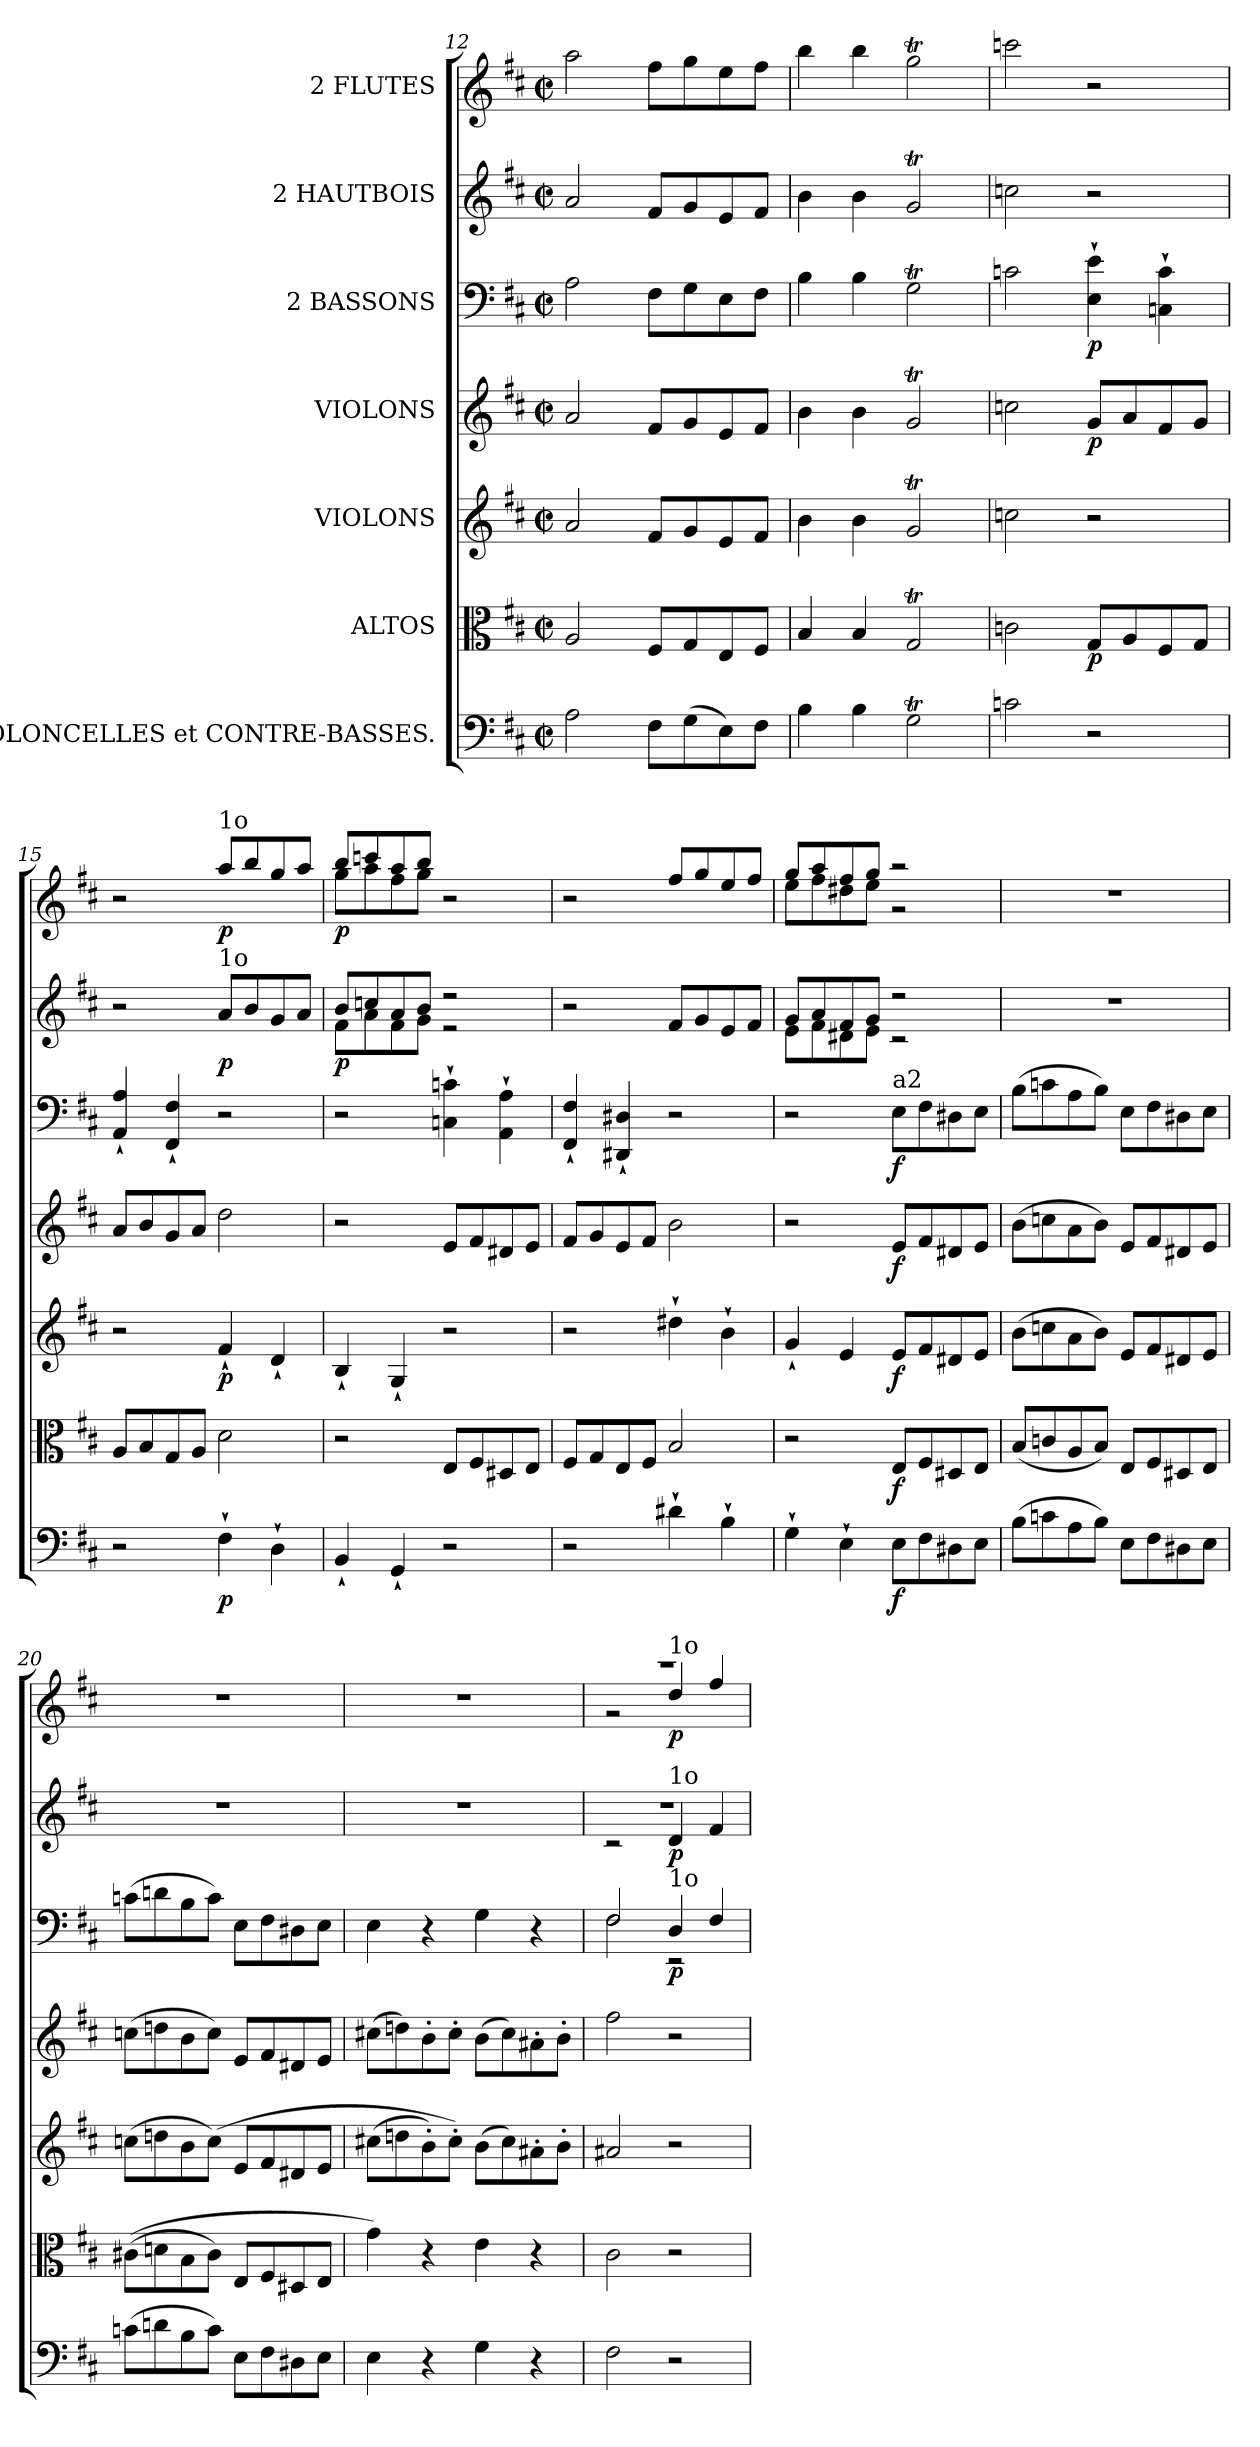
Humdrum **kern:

**kern	**dynam	**kern	**dynam	**kern	**dynam	**kern	**dynam	**kern	**dynam	**kern	**dynam	**kern	**dynam
*part7	*part7	*part6	*part6	*part5	*part5	*part4	*part4	*part3	*part3	*part2	*part2	*part1	*part1
*staff7	*staff7	*staff6	*staff6	*staff5	*staff5	*staff4	*staff4	*staff3	*staff3	*staff2	*staff2	*staff1	*staff1
*I"VIOLONCELLES et CONTRE-BASSES.	*	*I"ALTOS	*	*I"VIOLONS	*	*I"VIOLONS	*	*I"2 BASSONS	*	*I"2 HAUTBOIS	*	*I"2 FLUTES	*
*clefF4	*	*clefC3	*	*clefG2	*	*clefG2	*	*clefF4	*	*clefG2	*	*clefG2	*
*k[f#c#]	*	*k[f#c#]	*	*k[f#c#]	*	*k[f#c#]	*	*k[f#c#]	*	*k[f#c#]	*	*k[f#c#]	*
*D:	*	*D:	*	*D:	*	*D:	*	*D:	*	*D:	*	*D:	*
*M2/2	*	*M2/2	*	*M2/2	*	*M2/2	*	*M2/2	*	*M2/2	*	*M2/2	*
*met(c|)	*	*met(c|)	*	*met(c|)	*	*met(c|)	*	*met(c|)	*	*met(c|)	*	*met(c|)	*
=12	=12	=12	=12	=12	=12	=12	=12	=12	=12	=12	=12	=12	=12
2A\	.	2A/	.	2a/	.	2a/	.	2A\	.	2a/	.	2aa\	.
8F#\L	.	8F#/L	.	8f#/L	.	8f#/L	.	8F#\L	.	8f#/L	.	8ff#\L	.
(8G\	.	8G/	.	8g/	.	8g/	.	8G\	.	8g/	.	8gg\	.
8E\)	.	8E/	.	8e/	.	8e/	.	8E\	.	8e/	.	8ee\	.
8F#\J	.	8F#/J	.	8f#/J	.	8f#/J	.	8F#\J	.	8f#/J	.	8ff#\J	.
=13	=13	=13	=13	=13	=13	=13	=13	=13	=13	=13	=13	=13	=13
4B\	.	4B/	.	(4b\	.	4b\	.	4B\	.	4b\	.	4bb\	.
4B\	.	4B/	.	4b\	.	4b\	.	4B\	.	4b\	.	4bb\	.
2GT\	.	2GT/	.	2gT/	.	2gT/	.	2GT\	.	2gT/	.	2ggT\	.
=14	=14	=14	=14	=14	=14	=14	=14	=14	=14	=14	=14	=14	=14
2cn\	.	2cn\	.	2ccn\	.	2ccn\	.	2cn\	.	2ccn\	.	2cccn\	.
2r	.	8G/L	p	2r	.	8g/L	p	4E`\ 4e`\	p	2r	.	2r	.
.	.	8A/	.	.	.	8a/	.	.	.	.	.	.	.
.	.	8F#/	.	.	.	8f#/	.	4Cn`\ 4c`\	.	.	.	.	.
.	.	8G/J	.	.	.	8g/J	.	.	.	.	.	.	.
!!LO:PB:g=z
=15	=15	=15	=15	=15	=15	=15	=15	=15	=15	=15	=15	=15	=15
2r	.	8A/L	.	2r	.	8a/L	.	4AA`/ 4A`/	.	2r	.	2r	.
.	.	8B/	.	.	.	8b/	.	.	.	.	.	.	.
.	.	8G/	.	.	.	8g/	.	4FF#`/ 4F#`/	.	.	.	.	.
.	.	8A/J	.	.	.	8a/J	.	.	.	.	.	.	.
!	!	!	!	!	!	!	!	!	!	!	!	!LO:TX:t=1o	!
!	!	!	!	!	!	!	!	!	!	!LO:TX:t=1o	!	!	!
4F#`\	p	2d\	.	4f#`/	p	2dd\	.	2r	.	8a/L	p	8aa/L	p
.	.	.	.	.	.	.	.	.	.	8b/	.	8bb/	.
4D`\	.	.	.	4d`/	.	.	.	.	.	8g/	.	8gg/	.
.	.	.	.	.	.	.	.	.	.	8a/J	.	8aa/J	.
=16	=16	=16	=16	=16	=16	=16	=16	=16	=16	=16	=16	=16	=16
*	*	*	*	*	*	*	*	*	*	*^	*	*^	*
4BB`/	.	2r	.	4B`/	.	2r	.	2r	.	8b/L	8f#\L	p	8bb/L	8gg\L	p
.	.	.	.	.	.	.	.	.	.	8ccn/	8a\	.	8cccn/	8aa\	.
4GG`/	.	.	.	4G`/	.	.	.	.	.	8a/	8f#\	.	8aa/	8ff#\	.
.	.	.	.	.	.	.	.	.	.	8b/J	8g\J	.	8bb/J	8gg\J	.
2r	.	8E/L	.	2r	.	8e/L	.	4Cn`\ 4cn`\	.	2r	2r	.	2r	2ryy	.
.	.	8F#/	.	.	.	8f#/	.	.	.	.	.	.	.	.	.
.	.	8D#X/	.	.	.	8d#X/	.	4AA`\ 4A`\	.	.	.	.	.	.	.
.	.	8E/J	.	.	.	8e/J	.	.	.	.	.	.	.	.	.
*	*	*	*	*	*	*	*	*	*	*v	*v	*	*	*	*
*	*	*	*	*	*	*	*	*	*	*	*	*v	*v	*
=17	=17	=17	=17	=17	=17	=17	=17	=17	=17	=17	=17	=17	=17
2r	.	8F#/L	.	2r	.	8f#/L	.	4FF#`/ 4F#`/	.	2r	.	2r	.
.	.	8G/	.	.	.	8g/	.	.	.	.	.	.	.
.	.	8E/	.	.	.	8e/	.	4DD#X`/ 4D#X`/	.	.	.	.	.
.	.	8F#/J	.	.	.	8f#/J	.	.	.	.	.	.	.
4d#X`\	.	2B/	.	4dd#X`\	.	2b\	.	2r	.	8f#/L	.	8ff#/L	.
.	.	.	.	.	.	.	.	.	.	8g/	.	8gg/	.
4B`\	.	.	.	4b`\	.	.	.	.	.	8e/	.	8ee/	.
.	.	.	.	.	.	.	.	.	.	8f#/J	.	8ff#/J	.
=18	=18	=18	=18	=18	=18	=18	=18	=18	=18	=18	=18	=18	=18
*	*	*	*	*	*	*	*	*	*	*^	*	*^	*
4G`\	.	2r	.	4g`/	.	2r	.	2r	.	8g/L	8e\L	.	8gg/L	8ee\L	.
.	.	.	.	.	.	.	.	.	.	8a/	8f#\	.	8aa/	8ff#\	.
4E`\	.	.	.	4e/	.	.	.	.	.	8f#/	8d#X\	.	8ff#/	8dd#X\	.
.	.	.	.	.	.	.	.	.	.	8g/J	8e\J	.	8gg/J	8ee\J	.
!	!	!	!	!	!	!	!	!LO:TX:t=a2	!	!	!	!	!	!	!
8E\L	f	8E/L	f	8e/L	f	8e/L	f	8E\L	f	2r	2r	.	2r	2r	.
8F#\	.	8F#/	.	8f#/	.	8f#/	.	8F#\	.	.	.	.	.	.	.
8D#X\	.	8D#X/	.	8d#X/	.	8d#X/	.	8D#X\	.	.	.	.	.	.	.
8E\J	.	8E/J	.	8e/J	.	8e/J	.	8E\J	.	.	.	.	.	.	.
*	*	*	*	*	*	*	*	*	*	*v	*v	*	*	*	*
*	*	*	*	*	*	*	*	*	*	*	*	*v	*v	*
=19	=19	=19	=19	=19	=19	=19	=19	=19	=19	=19	=19	=19	=19
(8B\L	.	(8B/L	.	(8b\L	.	(8b\L	.	(8B\L	.	1r	.	1r	.
8cn\	.	8cn/	.	8ccn\	.	8ccn\	.	8cn\	.	.	.	.	.
8A\	.	8A/	.	8a\	.	8a\	.	8A\	.	.	.	.	.
8B\J)	.	8B/J)	.	8b\J)	.	8b\J)	.	8B\J)	.	.	.	.	.
8E\L	.	8E/L	.	8e/L	.	8e/L	.	8E\L	.	.	.	.	.
8F#\	.	8F#/	.	8f#/	.	8f#/	.	8F#\	.	.	.	.	.
8D#X\	.	8D#X/	.	8d#X/	.	8d#X/	.	8D#X\	.	.	.	.	.
8E\J	.	8E/J	.	8e/J	.	8e/J	.	8E\J	.	.	.	.	.
=20	=20	=20	=20	=20	=20	=20	=20	=20	=20	=20	=20	=20	=20
(8cn\L	.	((8c#X\L	.	(8ccn\L	.	(8ccn\L	.	(8cn\L	.	1r	.	1r	.
8dn\	.	8dn\	.	8ddn\	.	8ddn\	.	8dn\	.	.	.	.	.
8B\	.	8B\	.	8b\	.	8b\	.	8B\	.	.	.	.	.
8c\J)	.	8c#\J)	.	(8cc\J)	.	8cc\J)	.	8c\J)	.	.	.	.	.
8E\L	.	8E/L	.	8e/L	.	8e/L	.	8E\L	.	.	.	.	.
8F#\	.	8F#/	.	8f#/	.	8f#/	.	8F#\	.	.	.	.	.
8D#X\	.	8D#X/	.	8d#X/	.	8d#X/	.	8D#X\	.	.	.	.	.
8E\J	.	8E/J	.	8e/J	.	8e/J	.	8E\J	.	.	.	.	.
!!LO:LB:g=z
=21	=21	=21	=21	=21	=21	=21	=21	=21	=21	=21	=21	=21	=21
4E\	.	4g\)	.	(8cc#X\L	.	(8cc#X\L	.	4E\	.	1r	.	1r	.
.	.	.	.	8ddn\	.	8ddn\)	.	.	.	.	.	.	.
4r	.	4r	.	8b'\)	.	8b'\	.	4r	.	.	.	.	.
.	.	.	.	8cc#'\J)	.	8cc#'\J	.	.	.	.	.	.	.
4G\	.	4e\	.	(8b\L	.	(8b\L	.	4G\	.	.	.	.	.
.	.	.	.	8cc#\)	.	8cc#\)	.	.	.	.	.	.	.
4r	.	4r	.	8a#X'\	.	8a#X'\	.	4r	.	.	.	.	.
.	.	.	.	8b'\J	.	8b'\J	.	.	.	.	.	.	.
=22	=22	=22	=22	=22	=22	=22	=22	=22	=22	=22	=22	=22	=22
*	*	*	*	*	*	*	*	*^	*	*^	*	*^	*
2F#\	.	2c#\	.	(2a#X/	.	2ff#\	.	2F#/	2F#\	.	1r	2r	.	1r	2r	.
!	!	!	!	!	!	!	!	!	!	!	!	!	!	!	!LO:TX:t=1o	!
!	!	!	!	!	!	!	!	!	!	!	!	!LO:TX:t=1o	!	!	!	!
!	!	!	!	!	!	!	!	!LO:TX:t=1o	!	!	!	!	!	!	!	!
2r	.	2r	.	2r	.	2r	.	4D/	2r	p	.	4d/	p	.	4dd/	p
.	.	.	.	.	.	.	.	4F#/	.	.	.	4f#/	.	.	4ff#/	.
*	*	*	*	*	*	*	*	*v	*v	*	*	*	*	*v	*v	*
*	*	*	*	*	*	*	*	*	*	*v	*v	*	*	*
=	=	=	=	=	=	=	=	=	=	=	=	=	=
*-	*-	*-	*-	*-	*-	*-	*-	*-	*-	*-	*-	*-	*-
